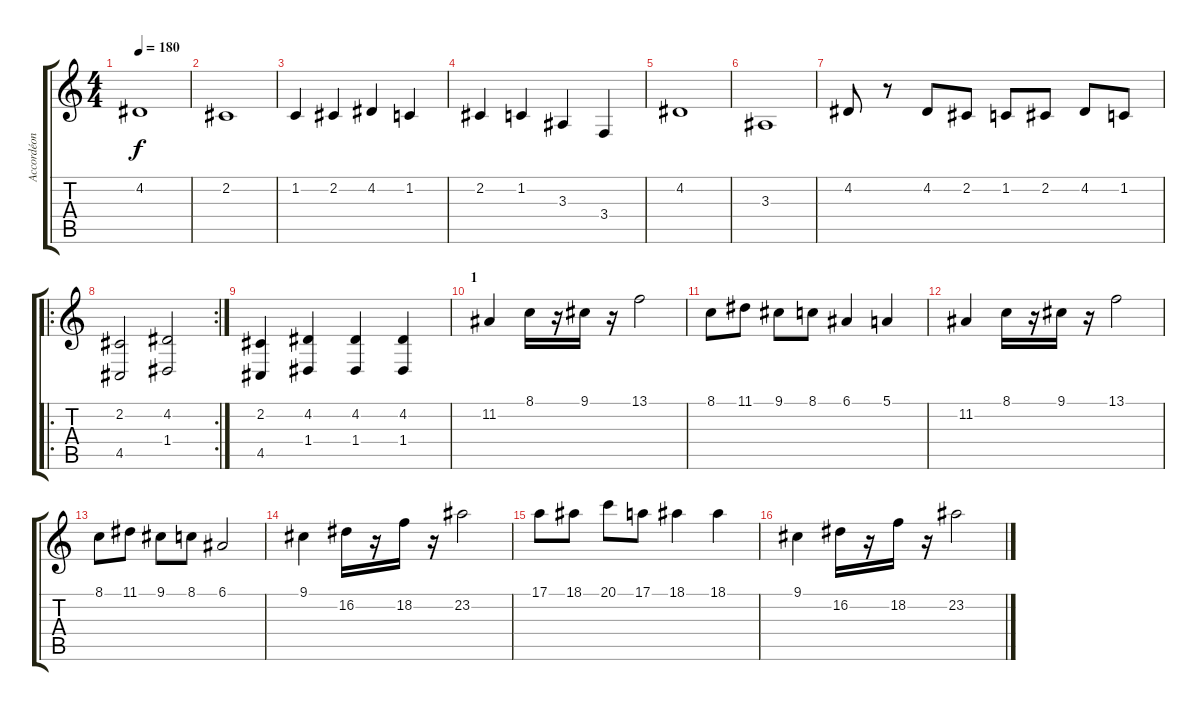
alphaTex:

\track ("Accordéon" "Accordéon") {instrument accordion}
\staff {score tabs}
\tuning (E4 B3 G3 D3 A2 E2) {hide}
\ts (4 4)
\tempo 180
\clef g2
\ks c
4.2.1{dy f} |
2.2.1 |
1.2.4 2.2.4 4.2.4 1.2.4 |
2.2.4 1.2.4 3.3.4 3.4.4 |
4.2.1 |
3.3.1 |
4.2.8 r.8 4.2.8 2.2.8 1.2.8 2.2.8 4.2.8 1.2.8 |
\ro
\rc 2
(2.2 4.5).2 (4.2 1.4).2 |
(2.2 4.5).4 (4.2 1.4).4 (4.2 1.4).4 (4.2 1.4).4 |
\section ("" "1")
11.2.4 8.1.16 r.16 9.1.16 r.16 13.1.2 |
8.1.8 11.1.8 9.1.8 8.1.8 6.1.4 5.1.4 |
11.2.4 8.1.16 r.16 9.1.16 r.16 13.1.2 |
8.1.8 11.1.8 9.1.8 8.1.8 6.1.2 |
9.1.4 16.2.16 r.16 18.2.16 r.16 23.2.2 |
17.1.8 18.1.8 20.1.8 17.1.8 18.1.4 18.1.4 |
9.1.4 16.2.16 r.16 18.2.16 r.16 23.2.2
